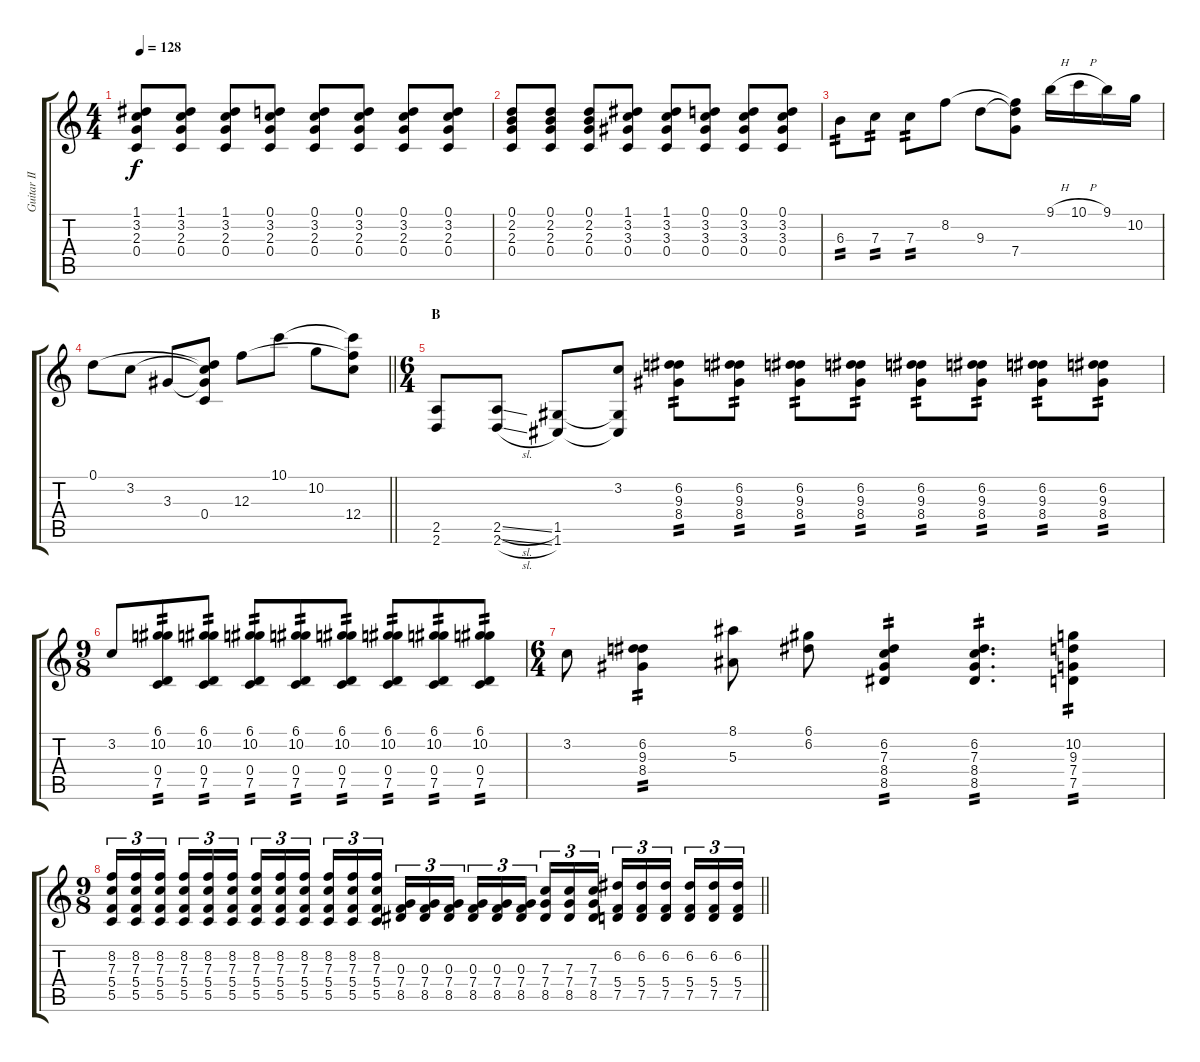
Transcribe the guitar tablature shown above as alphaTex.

\track ("Guitar II" "Guitar II") {instrument distortionguitar}
\staff {score tabs}
\tuning (D4 A3 F3 C3 G2 C2) {hide}
\ts (4 4)
\tempo 128
\clef g2
\ks c
(1.1 3.2 2.3 0.4).8{dy f} (1.1 3.2 2.3 0.4).8 (1.1 3.2 2.3 0.4).8 (0.1 3.2 2.3 0.4).8 (0.1 3.2 2.3 0.4).8 (0.1 3.2 2.3 0.4).8 (0.1 3.2 2.3 0.4).8 (0.1 3.2 2.3 0.4).8 |
(0.1 2.2 2.3 0.4).8 (0.1 2.2 2.3 0.4).8 (0.1 2.2 2.3 0.4).8 (1.1 3.2 3.3 0.4).8 (1.1 3.2 3.3 0.4).8 (0.1 3.2 3.3 0.4).8 (0.1 3.2 3.3 0.4).8 (0.1 3.2 3.3 0.4).8 |
6.3.8{tp 2} 7.3.8{tp 2} 7.3.8{tp 2} 8.2.8 9.3.8 (8.2{t} 9.3{t} 7.4).8 9.1{h}.16 10.1{h}.16 9.1.16 10.2.16 |
\barLineRight lightlight
0.1.8 3.2.8 3.3.8 (0.1{t} 3.2{t} 3.3{t} 0.4).8 12.3.8 10.1.8 10.2.8 (10.1{t} 12.3{t} 12.4).8 |
\ts (6 4)
\section ("" "B")
(2.5 2.6).8 (2.5{sl} 2.6{sl}).8 (1.5 1.6).8 (3.2 1.5{t} 1.6{t}).8 (6.2 9.3 8.4).8{tp 2} (6.2 9.3 8.4).8{tp 2} (6.2 9.3 8.4).8{tp 2} (6.2 9.3 8.4).8{tp 2} (6.2 9.3 8.4).8{tp 2} (6.2 9.3 8.4).8{tp 2} (6.2 9.3 8.4).8{tp 2} (6.2 9.3 8.4).8{tp 2} |
\ts (9 8)
3.2.8 (6.1 10.2 0.4 7.5).8{tp 2} (6.1 10.2 0.4 7.5).8{tp 2} (6.1 10.2 0.4 7.5).8{tp 2} (6.1 10.2 0.4 7.5).8{tp 2} (6.1 10.2 0.4 7.5).8{tp 2} (6.1 10.2 0.4 7.5).8{tp 2} (6.1 10.2 0.4 7.5).8{tp 2} (6.1 10.2 0.4 7.5).8{tp 2} |
\ts (6 4)
3.2.8 (6.2 9.3 8.4).4{tp 2} (8.1 5.3).8 (6.1 6.2).8 (6.2 7.3 8.4 8.5).4{tp 2} (6.2 7.3 8.4 8.5).4{d tp 2} (10.2 9.3 7.4 7.5).4{tp 2} |
\ts (9 8)
\barLineRight lightlight
(8.2 7.3 5.4 5.5).16{tu (3 2)} (8.2 7.3 5.4 5.5).16{tu (3 2)} (8.2 7.3 5.4 5.5).16{tu (3 2) beam splitsecondary} (8.2 7.3 5.4 5.5).16{tu (3 2)} (8.2 7.3 5.4 5.5).16{tu (3 2)} (8.2 7.3 5.4 5.5).16{tu (3 2) beam splitsecondary} (8.2 7.3 5.4 5.5).16{tu (3 2)} (8.2 7.3 5.4 5.5).16{tu (3 2)} (8.2 7.3 5.4 5.5).16{tu (3 2)} (8.2 7.3 5.4 5.5).16{tu (3 2)} (8.2 7.3 5.4 5.5).16{tu (3 2)} (8.2 7.3 5.4 5.5).16{tu (3 2) beam splitsecondary} (0.3 7.4 8.5).16{tu (3 2)} (0.3 7.4 8.5).16{tu (3 2)} (0.3 7.4 8.5).16{tu (3 2) beam splitsecondary} (0.3 7.4 8.5).16{tu (3 2)} (0.3 7.4 8.5).16{tu (3 2)} (0.3 7.4 8.5).16{tu (3 2)} (7.3 7.4 8.5).16{tu (3 2)} (7.3 7.4 8.5).16{tu (3 2)} (7.3 7.4 8.5).16{tu (3 2) beam splitsecondary} (6.2 5.4 7.5).16{tu (3 2)} (6.2 5.4 7.5).16{tu (3 2)} (6.2 5.4 7.5).16{tu (3 2) beam splitsecondary} (6.2 5.4 7.5).16{tu (3 2)} (6.2 5.4 7.5).16{tu (3 2)} (6.2 5.4 7.5).16{tu (3 2)}
